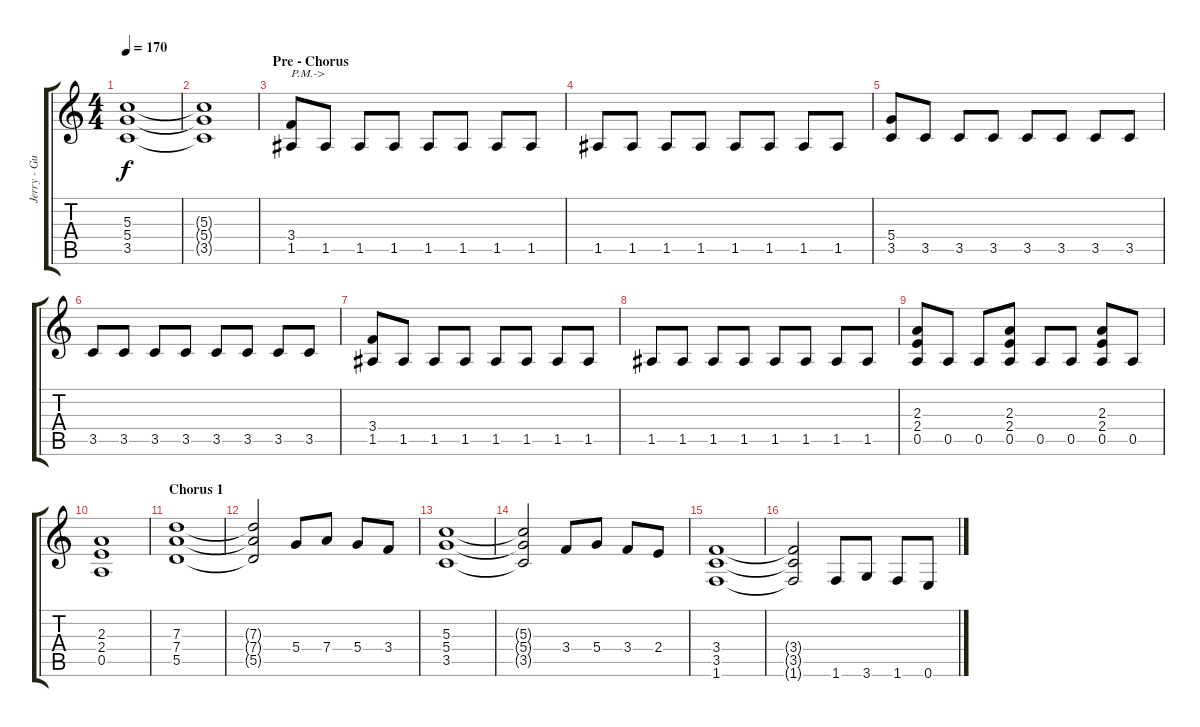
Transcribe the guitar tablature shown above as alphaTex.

\track ("Jerry - Guitar 2" "Jerry - Gu") {instrument distortionguitar}
\staff {score tabs}
\tuning (E4 B3 G3 D3 A2 E2) {hide}
\ts (4 4)
\tempo 170
\clef g2
\ks c
(5.3 5.4 3.5).1{dy f} |
(5.3{t} 5.4{t} 3.5{t}).1 |
\section ("" "Pre - Chorus")
(3.4 1.5).8{txt "P.M.->"} 1.5.8 1.5.8 1.5.8 1.5.8 1.5.8 1.5.8 1.5.8 |
1.5.8 1.5.8 1.5.8 1.5.8 1.5.8 1.5.8 1.5.8 1.5.8 |
(5.4 3.5).8 3.5.8 3.5.8 3.5.8 3.5.8 3.5.8 3.5.8 3.5.8 |
3.5.8 3.5.8 3.5.8 3.5.8 3.5.8 3.5.8 3.5.8 3.5.8 |
(3.4 1.5).8 1.5.8 1.5.8 1.5.8 1.5.8 1.5.8 1.5.8 1.5.8 |
1.5.8 1.5.8 1.5.8 1.5.8 1.5.8 1.5.8 1.5.8 1.5.8 |
(2.3 2.4 0.5).8 0.5.8 0.5.8 (2.3 2.4 0.5).8 0.5.8 0.5.8 (2.3 2.4 0.5).8 0.5.8 |
(2.3 2.4 0.5).1 |
\section ("" "Chorus 1")
(7.3 7.4 5.5).1 |
(7.3{t} 7.4{t} 5.5{t}).2 5.4.8 7.4.8 5.4.8 3.4.8 |
(5.3 5.4 3.5).1 |
(5.3{t} 5.4{t} 3.5{t}).2 3.4.8 5.4.8 3.4.8 2.4.8 |
(3.4 3.5 1.6).1 |
(3.4{t} 3.5{t} 1.6{t}).2 1.6.8 3.6.8 1.6.8 0.6.8
